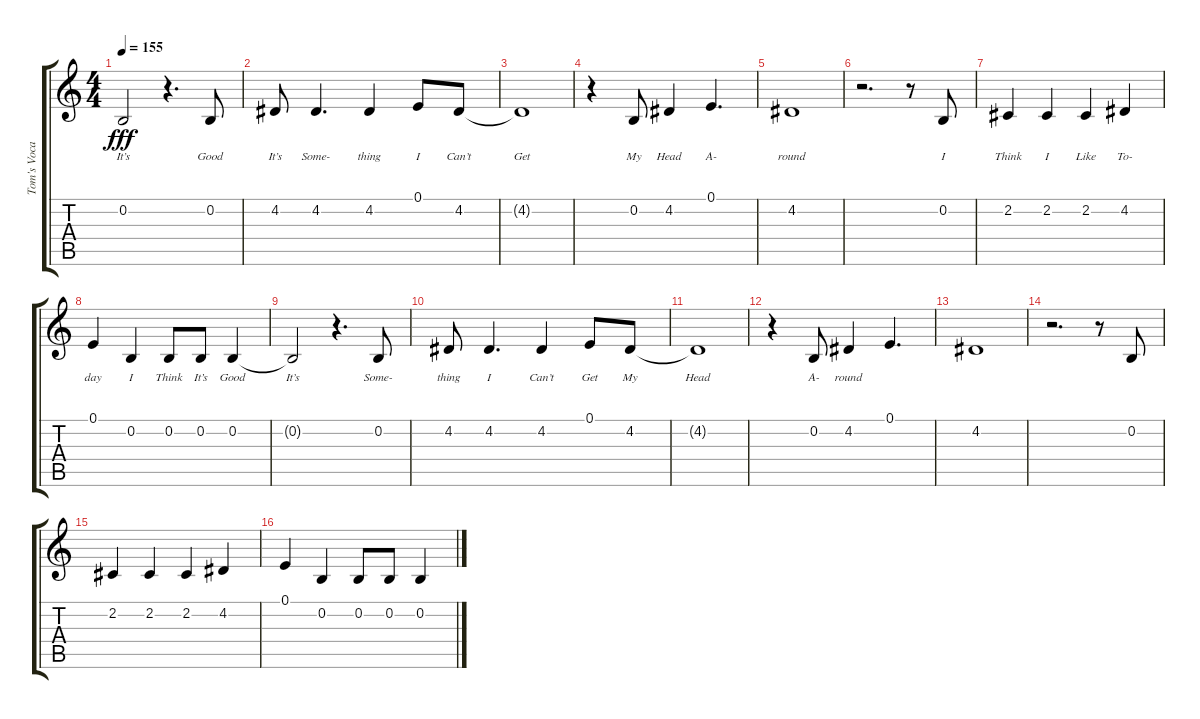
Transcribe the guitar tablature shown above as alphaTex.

\track ("Tom's Vocals" "Tom's Voca") {instrument clarinet}
\staff {score tabs}
\tuning (E4 B3 G3 D3 A2 E2) {hide}
\ts (4 4)
\tempo 155
\clef g2
\ks c
0.2{t}.2{lyrics (0 "It’s") lyrics (1 "") lyrics (2 "") lyrics (3 "") lyrics (4 "") dy fff} r.4{d} 0.2.8{lyrics (0 "Good") lyrics (1 "") lyrics (2 "") lyrics (3 "") lyrics (4 "")} |
4.2.8{lyrics (0 "It’s") lyrics (1 "") lyrics (2 "") lyrics (3 "") lyrics (4 "")} 4.2.4{d lyrics (0 "Some-") lyrics (1 "") lyrics (2 "") lyrics (3 "") lyrics (4 "")} 4.2.4{lyrics (0 "thing") lyrics (1 "") lyrics (2 "") lyrics (3 "") lyrics (4 "")} 0.1.8{lyrics (0 "I") lyrics (1 "") lyrics (2 "") lyrics (3 "") lyrics (4 "")} 4.2.8{lyrics (0 "Can’t") lyrics (1 "") lyrics (2 "") lyrics (3 "") lyrics (4 "")} |
4.2{t}.1{lyrics (0 "Get") lyrics (1 "") lyrics (2 "") lyrics (3 "") lyrics (4 "")} |
r.4 0.2.8{lyrics (0 "My") lyrics (1 "") lyrics (2 "") lyrics (3 "") lyrics (4 "")} 4.2.4{lyrics (0 "Head") lyrics (1 "") lyrics (2 "") lyrics (3 "") lyrics (4 "")} 0.1.4{d lyrics (0 "A-") lyrics (1 "") lyrics (2 "") lyrics (3 "") lyrics (4 "")} |
4.2.1{lyrics (0 "round") lyrics (1 "") lyrics (2 "") lyrics (3 "") lyrics (4 "")} |
r.2{d} r.8 0.2.8{lyrics (0 "I") lyrics (1 "") lyrics (2 "") lyrics (3 "") lyrics (4 "")} |
2.2.4{lyrics (0 "Think") lyrics (1 "") lyrics (2 "") lyrics (3 "") lyrics (4 "")} 2.2.4{lyrics (0 "I") lyrics (1 "") lyrics (2 "") lyrics (3 "") lyrics (4 "")} 2.2.4{lyrics (0 "Like") lyrics (1 "") lyrics (2 "") lyrics (3 "") lyrics (4 "")} 4.2.4{lyrics (0 "To-") lyrics (1 "") lyrics (2 "") lyrics (3 "") lyrics (4 "")} |
0.1.4{lyrics (0 "day") lyrics (1 "") lyrics (2 "") lyrics (3 "") lyrics (4 "")} 0.2.4{lyrics (0 "I") lyrics (1 "") lyrics (2 "") lyrics (3 "") lyrics (4 "")} 0.2.8{lyrics (0 "Think") lyrics (1 "") lyrics (2 "") lyrics (3 "") lyrics (4 "")} 0.2.8{lyrics (0 "It’s") lyrics (1 "") lyrics (2 "") lyrics (3 "") lyrics (4 "")} 0.2.4{lyrics (0 "Good") lyrics (1 "") lyrics (2 "") lyrics (3 "") lyrics (4 "")} |
0.2{t}.2{lyrics (0 "It’s") lyrics (1 "") lyrics (2 "") lyrics (3 "") lyrics (4 "")} r.4{d} 0.2.8{lyrics (0 "Some-") lyrics (1 "") lyrics (2 "") lyrics (3 "") lyrics (4 "")} |
4.2.8{lyrics (0 "thing") lyrics (1 "") lyrics (2 "") lyrics (3 "") lyrics (4 "")} 4.2.4{d lyrics (0 "I") lyrics (1 "") lyrics (2 "") lyrics (3 "") lyrics (4 "")} 4.2.4{lyrics (0 "Can’t") lyrics (1 "") lyrics (2 "") lyrics (3 "") lyrics (4 "")} 0.1.8{lyrics (0 "Get") lyrics (1 "") lyrics (2 "") lyrics (3 "") lyrics (4 "")} 4.2.8{lyrics (0 "My") lyrics (1 "") lyrics (2 "") lyrics (3 "") lyrics (4 "")} |
4.2{t}.1{lyrics (0 "Head") lyrics (1 "") lyrics (2 "") lyrics (3 "") lyrics (4 "")} |
r.4 0.2.8{lyrics (0 "A-") lyrics (1 "") lyrics (2 "") lyrics (3 "") lyrics (4 "")} 4.2.4{lyrics (0 "round") lyrics (1 "") lyrics (2 "") lyrics (3 "") lyrics (4 "")} 0.1.4{d} |
4.2.1 |
r.2{d} r.8 0.2.8 |
2.2.4 2.2.4 2.2.4 4.2.4 |
0.1.4 0.2.4 0.2.8 0.2.8 0.2.4
